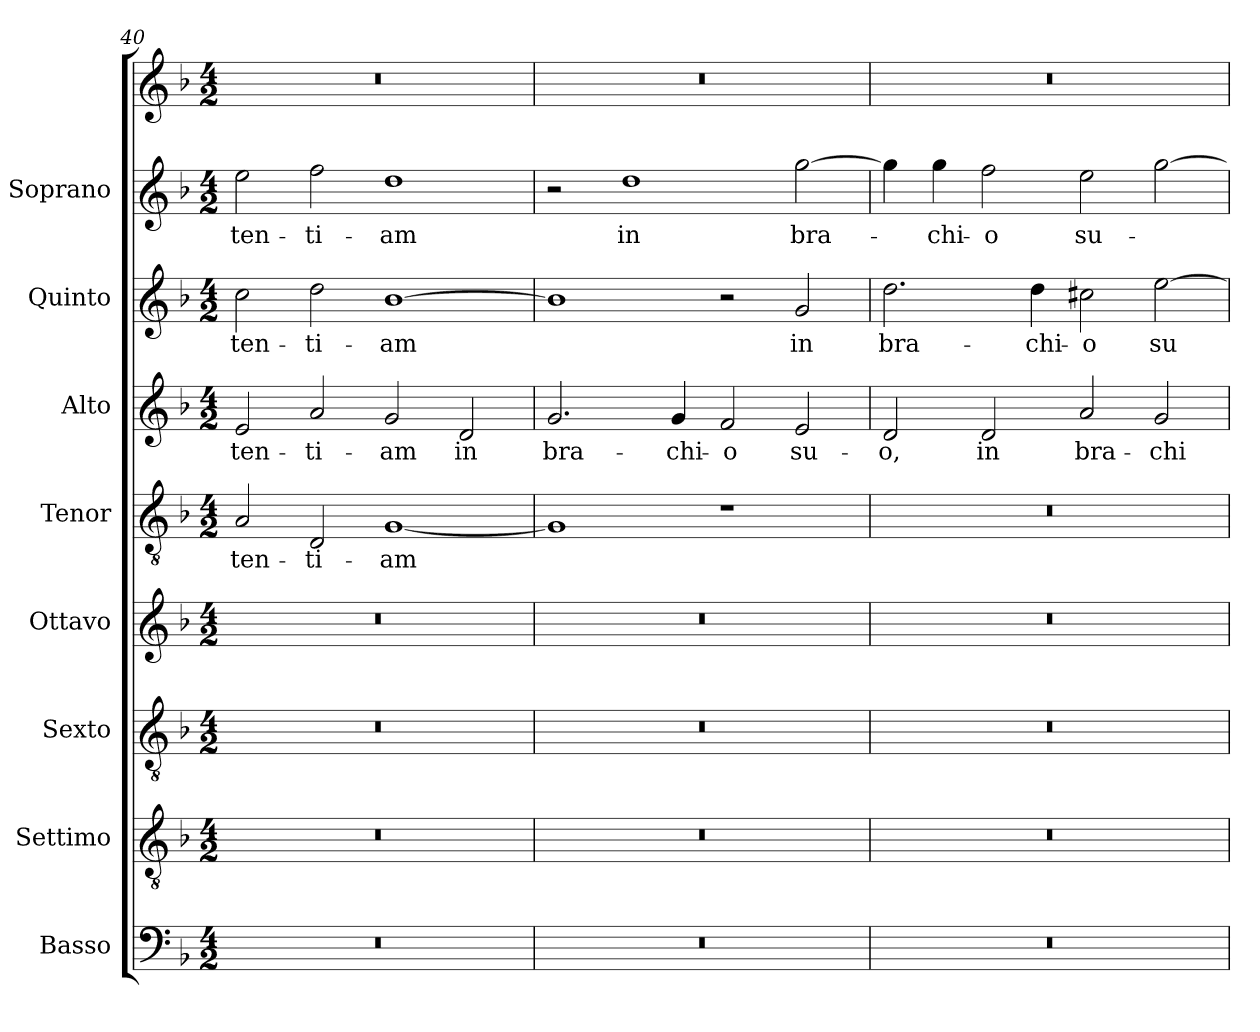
**kern	**kern	**kern	**kern	**kern	**text	**kern	**text	**kern	**text	**kern	**text	**kern
*part9	*part8	*part7	*part6	*part5	*part5	*part4	*part4	*part3	*part3	*part2	*part2	*part1
*staff9	*staff8	*staff7	*staff6	*staff5	*staff5	*staff4	*staff4	*staff3	*staff3	*staff2	*staff2	*staff1
*I"Basso	*I"Settimo	*I"Sexto	*I"Ottavo	*I"Tenor	*	*I"Alto	*	*I"Quinto	*	*I"Soprano	*	*
*I'B.	*I'St.	*	*I'Ot.	*I'T.	*	*I'A.	*	*I'Q.	*	*I'S.	*	*
*clefF4	*clefGv2	*clefGv2	*clefG2	*clefGv2	*	*clefG2	*	*clefG2	*	*clefG2	*	*clefG2
*	*ITrd7c12	*ITrd7c12	*	*ITrd7c12	*	*	*	*	*	*	*	*
*k[b-]	*k[b-]	*k[b-]	*k[b-]	*k[b-]	*	*k[b-]	*	*k[b-]	*	*k[b-]	*	*k[b-]
*F:	*F:	*F:	*F:	*F:	*	*F:	*	*F:	*	*F:	*	*F:
*M4/2	*M4/2	*M4/2	*M4/2	*M4/2	*	*M4/2	*	*M4/2	*	*M4/2	*	*M4/2
=40	=40	=40	=40	=40	=40	=40	=40	=40	=40	=40	=40	=40
!LO:N:vis=1	!LO:N:vis=1	!LO:N:vis=1	!LO:N:vis=1	!	!	!	!	!	!	!	!	!
!	!	!	!	!	!LO:LY:b:color=#000000	!	!	!	!	!	!	!
!	!	!	!	!	!	!	!LO:LY:b:color=#000000	!	!	!	!	!
!	!	!	!	!	!	!	!	!	!LO:LY:b:color=#000000	!	!	!
!	!	!	!	!	!	!	!	!	!	!	!LO:LY:b:color=#000000	!LO:N:vis=1
0r	0r	0r	0r	2AAi/	-ten-	2ei/	-ten-	2cci\	-ten-	2eei\	-ten-	0r
!	!	!	!	!	!LO:LY:b:color=#000000	!	!	!	!	!	!	!
!	!	!	!	!	!	!	!LO:LY:b:color=#000000	!	!	!	!	!
!	!	!	!	!	!	!	!	!	!LO:LY:b:color=#000000	!	!	!
!	!	!	!	!	!	!	!	!	!	!	!LO:LY:b:color=#000000	!
.	.	.	.	2DDi/	-ti-	2ai/	-ti-	2ddi\	-ti-	2ffi\	-ti-	.
!	!	!	!	!	!LO:LY:b:color=#000000	!	!	!	!	!	!	!
!	!	!	!	!	!	!	!LO:LY:b:color=#000000	!	!	!	!	!
!	!	!	!	!	!	!	!	!	!LO:LY:b:color=#000000	!	!	!
!	!	!	!	!	!	!	!	!	!	!	!LO:LY:b:color=#000000	!
.	.	.	.	[1GGi	-am	2gi/	-am	[1b-i	-am	1ddi	-am	.
!	!	!	!	!	!	!	!LO:LY:b:color=#000000	!	!	!	!	!
.	.	.	.	.	.	2di/	in	.	.	.	.	.
=41	=41	=41	=41	=41	=41	=41	=41	=41	=41	=41	=41	=41
!LO:N:vis=1	!LO:N:vis=1	!LO:N:vis=1	!LO:N:vis=1	!	!	!	!	!	!	!	!	!
!	!	!	!	!	!	!	!LO:LY:b:color=#000000	!	!	!	!	!LO:N:vis=1
0r	0r	0r	0r	1GGi]	.	2.gi/	bra-	1b-i]	.	2r	.	0r
!	!	!	!	!	!	!	!	!	!	!	!LO:LY:b:color=#000000	!
.	.	.	.	.	.	.	.	.	.	1ddi	in	.
!	!	!	!	!	!	!	!LO:LY:b:color=#000000	!	!	!	!	!
.	.	.	.	.	.	4gi/	-chi-	.	.	.	.	.
!	!	!	!	!	!	!	!LO:LY:b:color=#000000	!	!	!	!	!
.	.	.	.	1r	.	2fi/	-o	2r	.	.	.	.
!	!	!	!	!	!	!	!LO:LY:b:color=#000000	!	!	!	!	!
!	!	!	!	!	!	!	!	!	!LO:LY:b:color=#000000	!	!	!
!	!	!	!	!	!	!	!	!	!	!	!LO:LY:b:color=#000000	!
.	.	.	.	.	.	2ei/	su-	2gi/	in	[2ggi\	bra-	.
=42	=42	=42	=42	=42	=42	=42	=42	=42	=42	=42	=42	=42
!LO:N:vis=1	!LO:N:vis=1	!LO:N:vis=1	!LO:N:vis=1	!LO:N:vis=1	!	!	!	!	!	!	!	!
!	!	!	!	!	!	!	!LO:LY:b:color=#000000	!	!	!	!	!
!	!	!	!	!	!	!	!	!	!LO:LY:b:color=#000000	!	!	!LO:N:vis=1
0r	0r	0r	0r	0r	.	2di/	-o,	2.ddi\	bra-	4ggi\]	.	0r
!	!	!	!	!	!	!	!	!	!	!	!LO:LY:b:color=#000000	!
.	.	.	.	.	.	.	.	.	.	4ggi\	-chi-	.
!	!	!	!	!	!	!	!LO:LY:b:color=#000000	!	!	!	!	!
!	!	!	!	!	!	!	!	!	!	!	!LO:LY:b:color=#000000	!
.	.	.	.	.	.	2di/	in	.	.	2ffi\	-o	.
!	!	!	!	!	!	!	!	!	!LO:LY:b:color=#000000	!	!	!
.	.	.	.	.	.	.	.	4ddi\	-chi-	.	.	.
!	!	!	!	!	!	!	!LO:LY:b:color=#000000	!	!	!	!	!
!	!	!	!	!	!	!	!	!	!LO:LY:b:color=#000000	!	!	!
!	!	!	!	!	!	!	!	!	!	!	!LO:LY:b:color=#000000	!
.	.	.	.	.	.	2ai/	bra-	2cc#Xi\	-o	2eei\	su-	.
!	!	!	!	!	!	!	!LO:LY:b:color=#000000	!	!	!	!	!
!	!	!	!	!	!	!	!	!	!LO:LY:b:color=#000000	!	!	!
.	.	.	.	.	.	2gi/	-chi-	[2eei\	su-	[2ggi\	.	.
=	=	=	=	=	=	=	=	=	=	=	=	=
*-	*-	*-	*-	*-	*-	*-	*-	*-	*-	*-	*-	*-
